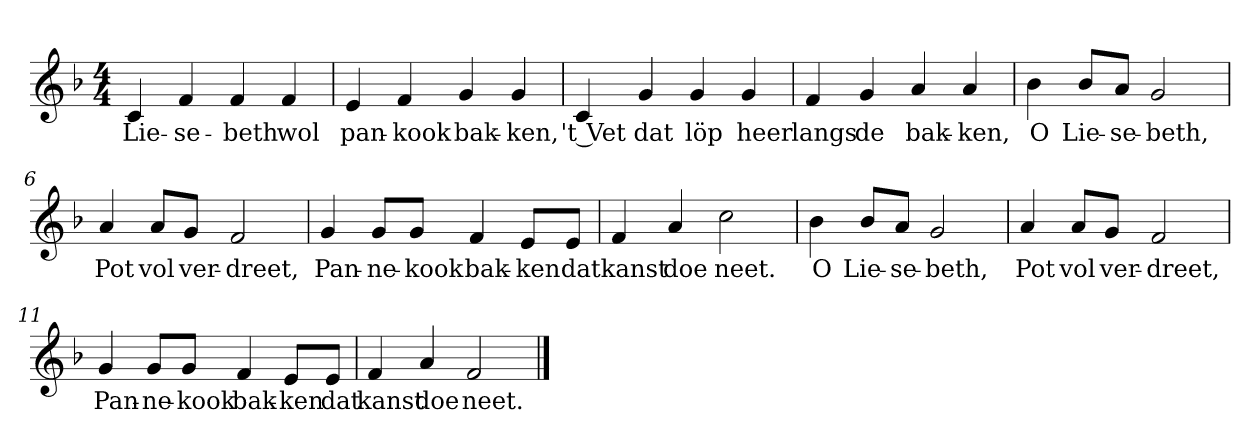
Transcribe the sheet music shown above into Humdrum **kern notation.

**kern	**text
*part1	*part1
*staff1	*staff1
*clefG2	*
*k[b-]	*
*F:	*
*M4/4	*
*MM120	*
=1	=1
4c	Lie-
4f	-se-
4f	-beth
4f	wol
=2	=2
4e	pan-
4f	-kook
4g	bak-
4g	-ken,
=3	=3
4c	't Vet
4g	dat
4g	löp
4g	heer
=4	=4
4f	langs
4g	de
4a	bak-
4a	-ken,
=5	=5
4b-	O
8b-/L	Lie-
8a/J	-se-
2g	-beth,
=6	=6
4a	Pot
8a/L	vol
8g/J	ver-
2f	-dreet,
=7	=7
4g	Pan-
8g/L	-ne-
8g/J	-kook
4f	bak-
8e/L	-ken
8e/J	dat
=8	=8
4f	kanst
4a	doe
2cc	neet.
=9	=9
4b-	O
8b-/L	Lie-
8a/J	-se-
2g	-beth,
=10	=10
4a	Pot
8a/L	vol
8g/J	ver-
2f	-dreet,
=11	=11
4g	Pan-
8g/L	-ne-
8g/J	-kook
4f	bak-
8e/L	-ken
8e/J	dat
=12	=12
4f	kanst
4a	doe
2f	neet.
==	==
*-	*-
